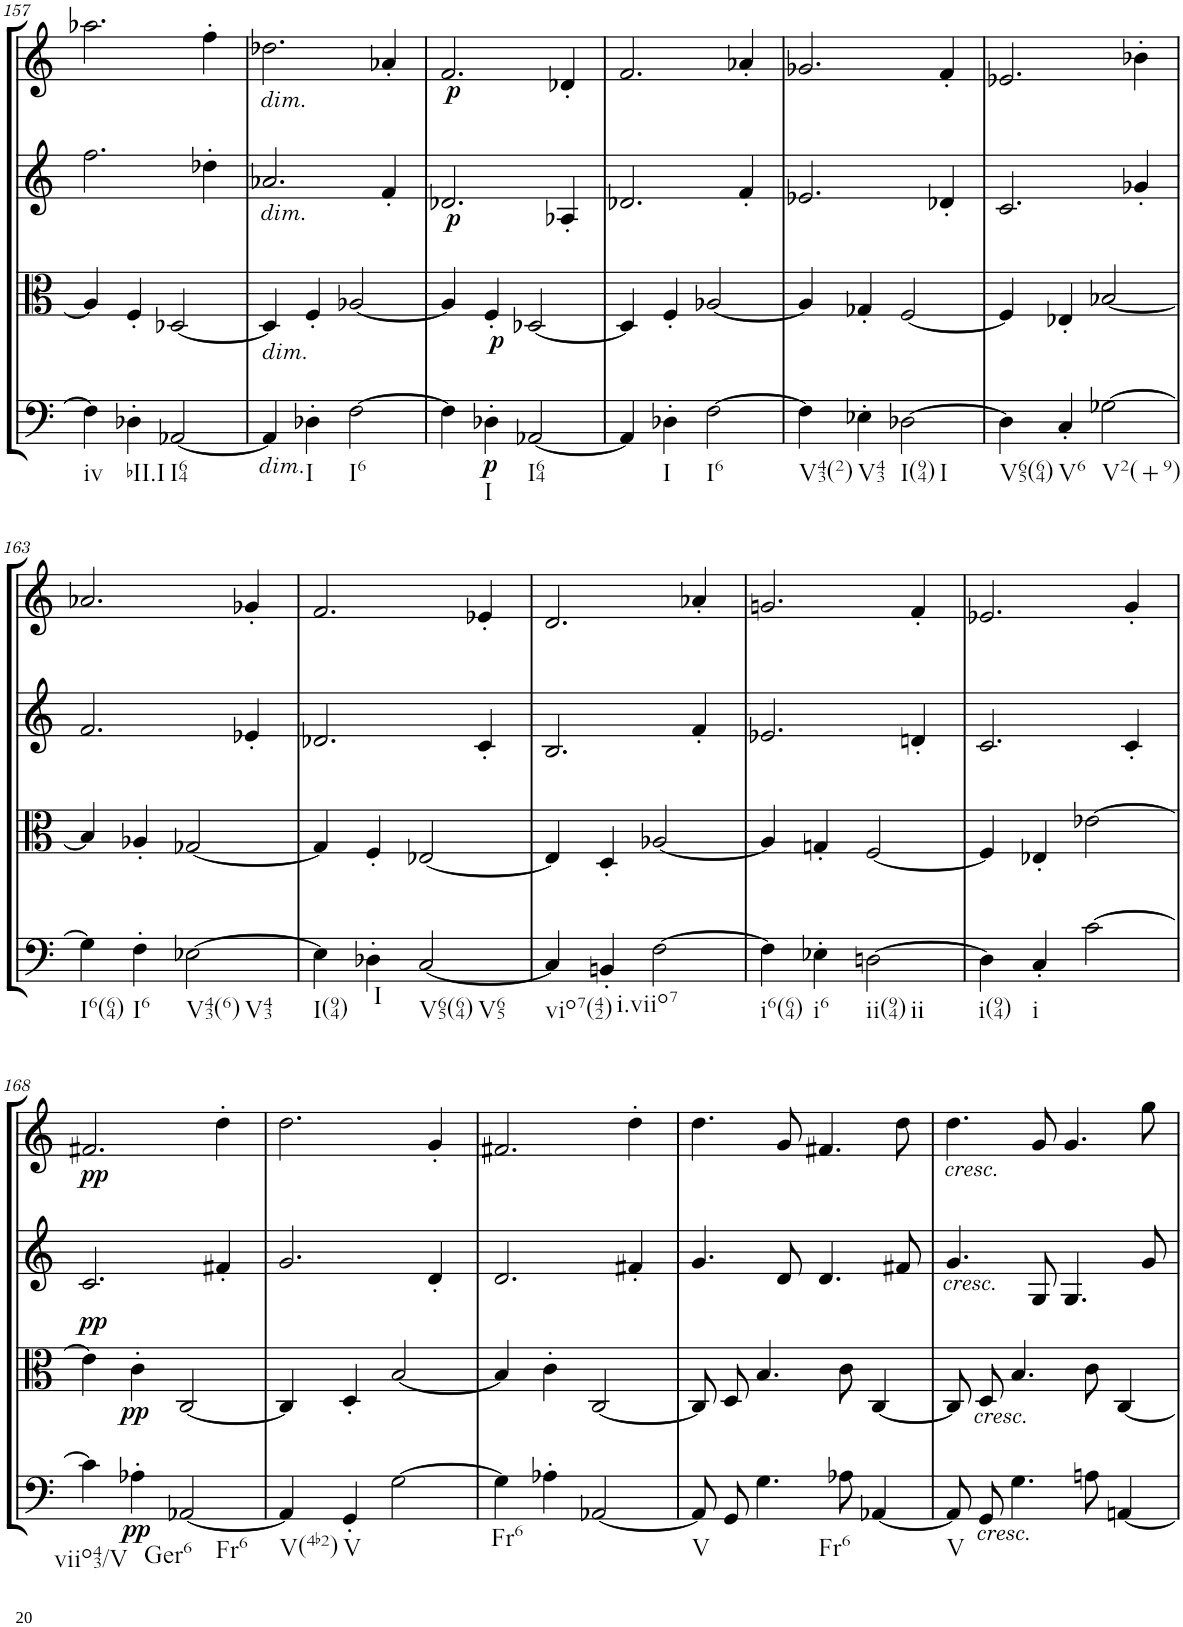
**kern	**dynam	**kern	**dynam	**kern	**dynam	**kern	**dynam
*part4	*part4	*part3	*part3	*part2	*part2	*part1	*part1
*staff4	*staff4	*staff3	*staff3	*staff2	*staff2	*staff1	*staff1
*I"Cello	*	*I"Viola	*	*I"2nd Violin	*	*I"1st Violin	*
*	*	*I'Vla	*	*I'Vln	*	*I'Vln	*
!!LO:PB:g=z
*clefF4	*	*clefC3	*	*clefG2	*	*clefG2	*
*k[]	*	*k[]	*	*k[]	*	*k[]	*
*M4/4	*	*M4/4	*	*M4/4	*	*M4/4	*
*met(c)	*	*met(c)	*	*met(c)	*	*met(c)	*
=157	=157	=157	=157	=157	=157	=157	=157
!LO:TX:b:t=iv	!	!	!	!	!	!	!
4F\]	.	4A-/]	.	2.ff\	.	2.aa-X\	.
!LO:TX:b:t=bII.I	!	!	!	!	!	!	!
4D-X'\	.	4F'/	.	.	.	.	.
!LO:TX:b:t=I64	!	!	!	!	!	!	!
[2AA-X/	.	[2D-X/	.	.	.	.	.
.	.	.	.	4dd-X'\	.	4ff'\	.
=158	=158	=158	=158	=158	=158	=158	=158
!	!	!	!	!	!	!LO:TX:b:i:t=dim.	!
!	!	!	!	!LO:TX:b:i:t=dim.	!	!	!
!	!	!LO:TX:b:i:t=dim.	!	!	!	!	!
!LO:TX:b:i:t=dim.	!	!	!	!	!	!	!
4AA-/]	.	4D-/]	.	2.a-X/	.	2.dd-X\	.
!LO:TX:b:t=I	!	!	!	!	!	!	!
4D-X'\	.	4F'/	.	.	.	.	.
!LO:TX:b:t=I6	!	!	!	!	!	!	!
[2F\	.	[2A-X/	.	.	.	.	.
.	.	.	.	4f'/	.	4a-X'/	.
=159	=159	=159	=159	=159	=159	=159	=159
!	!	!	!	!	!LO:DY:b	!	!LO:DY:b
4F\]	.	4A-/]	.	2.d-X/	p	2.f/	p
!LO:TX:b:t=I	!	!	!	!	!	!	!
!	!LO:DY:b	!	!LO:DY:b	!	!	!	!
4D-X'\	p	4F'/	p	.	.	.	.
!LO:TX:b:t=I64	!	!	!	!	!	!	!
[2AA-X/	.	[2D-X/	.	.	.	.	.
.	.	.	.	4A-X'/	.	4d-X'/	.
=160	=160	=160	=160	=160	=160	=160	=160
4AA-/]	.	4D-/]	.	2.d-X/	.	2.f/	.
!LO:TX:b:t=I	!	!	!	!	!	!	!
4D-X'\	.	4F'/	.	.	.	.	.
!LO:TX:b:t=I6	!	!	!	!	!	!	!
[2F\	.	[2A-X/	.	.	.	.	.
.	.	.	.	4f'/	.	4a-X'/	.
=161	=161	=161	=161	=161	=161	=161	=161
!LO:TX:b:t=V43(2)	!	!	!	!	!	!	!
4F\]	.	4A-/]	.	2.e-X/	.	2.g-X/	.
!LO:TX:b:t=V43	!	!	!	!	!	!	!
4E-X'\	.	4G-X'/	.	.	.	.	.
!LO:TX:b:t=I(94)	!	!	!	!	!	!	!
!LO:TX:b:t=I	!	!	!	!	!	!	!
[2D-X\	.	[2F/	.	.	.	.	.
.	.	.	.	4d-X'/	.	4f'/	.
=162	=162	=162	=162	=162	=162	=162	=162
!LO:TX:b:t=V65(64)	!	!	!	!	!	!	!
4D-\]	.	4F/]	.	2.c/	.	2.e-X/	.
!LO:TX:b:t=V6	!	!	!	!	!	!	!
4C'/	.	4E-X'/	.	.	.	.	.
!LO:TX:b:t=V2(+9)	!	!	!	!	!	!	!
[2G-X\	.	[2B-X/	.	.	.	.	.
.	.	.	.	4g-X'/	.	4b-X'\	.
!!LO:LB:g=z
=163	=163	=163	=163	=163	=163	=163	=163
!LO:TX:b:t=I6(64)	!	!	!	!	!	!	!
4G-\]	.	4B-/]	.	2.f/	.	2.a-X/	.
!LO:TX:b:t=I6	!	!	!	!	!	!	!
4F'\	.	4A-X'/	.	.	.	.	.
!LO:TX:b:t=V43(6)	!	!	!	!	!	!	!
!LO:TX:b:t=V43	!	!	!	!	!	!	!
[2E-X\	.	[2G-X/	.	.	.	.	.
.	.	.	.	4e-X'/	.	4g-X'/	.
=164	=164	=164	=164	=164	=164	=164	=164
!LO:TX:b:t=I(94)	!	!	!	!	!	!	!
4E-\]	.	4G-/]	.	2.d-X/	.	2.f/	.
!LO:TX:b:t=I	!	!	!	!	!	!	!
4D-X'\	.	4F'/	.	.	.	.	.
!LO:TX:b:t=V65(64)	!	!	!	!	!	!	!
!LO:TX:b:t=V65	!	!	!	!	!	!	!
[2C/	.	[2E-X/	.	.	.	.	.
.	.	.	.	4c'/	.	4e-X'/	.
=165	=165	=165	=165	=165	=165	=165	=165
!LO:TX:b:t=vio7(42)	!	!	!	!	!	!	!
4C/]	.	4E-/]	.	2.B/	.	2.d/	.
!LO:TX:b:t=i.viio7	!	!	!	!	!	!	!
4BBn'/	.	4D'/	.	.	.	.	.
[2F\	.	[2A-X/	.	.	.	.	.
.	.	.	.	4f'/	.	4a-X'/	.
=166	=166	=166	=166	=166	=166	=166	=166
!LO:TX:b:t=i6(64)	!	!	!	!	!	!	!
4F\]	.	4A-/]	.	2.e-X/	.	2.gn/	.
!LO:TX:b:t=i6	!	!	!	!	!	!	!
4E-X'\	.	4Gn'/	.	.	.	.	.
!LO:TX:b:t=ii(94)	!	!	!	!	!	!	!
!LO:TX:b:t=ii	!	!	!	!	!	!	!
[2Dn\	.	[2F/	.	.	.	.	.
.	.	.	.	4dn'/	.	4f'/	.
=167	=167	=167	=167	=167	=167	=167	=167
!LO:TX:b:t=i(94)	!	!	!	!	!	!	!
4D\]	.	4F/]	.	2.c/	.	2.e-X/	.
!LO:TX:b:t=i	!	!	!	!	!	!	!
4C'/	.	4E-X'/	.	.	.	.	.
[2c\	.	[2e-X\	.	.	.	.	.
.	.	.	.	4c'/	.	4g'/	.
!!LO:LB:g=z
=168	=168	=168	=168	=168	=168	=168	=168
!LO:TX:b:t=viio43/V	!	!	!	!	!	!	!
!	!	!	!LO:DY:a	!	!	!	!LO:DY:b
4c\]	.	4e-\]	pp	2.c/	.	2.f#X/	pp
!LO:TX:b:t=Ger6	!	!	!	!	!	!	!
!	!LO:DY:b	!	!LO:DY:b	!	!	!	!
4A-X'\	pp	4c'\	pp	.	.	.	.
!LO:TX:b:t=Fr6	!	!	!	!	!	!	!
[2AA-X/	.	[2C/	.	.	.	.	.
.	.	.	.	4f#X'/	.	4dd'\	.
=169	=169	=169	=169	=169	=169	=169	=169
!LO:TX:b:t=V(4b2)	!	!	!	!	!	!	!
4AA-/]	.	4C/]	.	2.g/	.	2.dd\	.
!LO:TX:b:t=V	!	!	!	!	!	!	!
4GG'/	.	4D'/	.	.	.	.	.
[2G\	.	[2B/	.	.	.	.	.
.	.	.	.	4d'/	.	4g'/	.
=170	=170	=170	=170	=170	=170	=170	=170
!LO:TX:b:t=Fr6	!	!	!	!	!	!	!
4G\]	.	4B/]	.	2.d/	.	2.f#X/	.
4A-X'\	.	4c'\	.	.	.	.	.
[2AA-X/	.	[2C/	.	.	.	.	.
.	.	.	.	4f#X'/	.	4dd'\	.
=171	=171	=171	=171	=171	=171	=171	=171
!LO:TX:b:t=V	!	!	!	!	!	!	!
8AA-/L]	.	8C/L]	.	4.g/	.	4.dd\	.
8GG/J	.	8D/J	.	.	.	.	.
!LO:TX:b:t=Fr6	!	!	!	!	!	!	!
4.G\	.	4.B/	.	.	.	.	.
.	.	.	.	8d/	.	8g/	.
.	.	.	.	4.d/	.	4.f#X/	.
8A-X\	.	8c\	.	.	.	.	.
[4AA-X/	.	[4C/	.	.	.	.	.
.	.	.	.	8f#X/	.	8dd\	.
=172	=172	=172	=172	=172	=172	=172	=172
!	!	!	!	!	!	!LO:TX:b:i:t=cresc.	!
!	!	!	!	!LO:TX:b:i:t=cresc.	!	!	!
!LO:TX:b:t=V	!	!	!	!	!	!	!
8AA-/L]	.	8C/L]	.	4.g/	.	4.dd\	.
!	!	!LO:TX:b:i:t=cresc.	!	!	!	!	!
!LO:TX:b:i:t=cresc.	!	!	!	!	!	!	!
8GG/J	.	8D/J	.	.	.	.	.
4.G\	.	4.B/	.	.	.	.	.
.	.	.	.	8G/	.	8g/	.
.	.	.	.	4.G/	.	4.g/	.
8An\	.	8c\	.	.	.	.	.
[4AAn/	.	[4C/	.	.	.	.	.
.	.	.	.	8g/	.	8gg\	.
=	=	=	=	=	=	=	=
*-	*-	*-	*-	*-	*-	*-	*-
